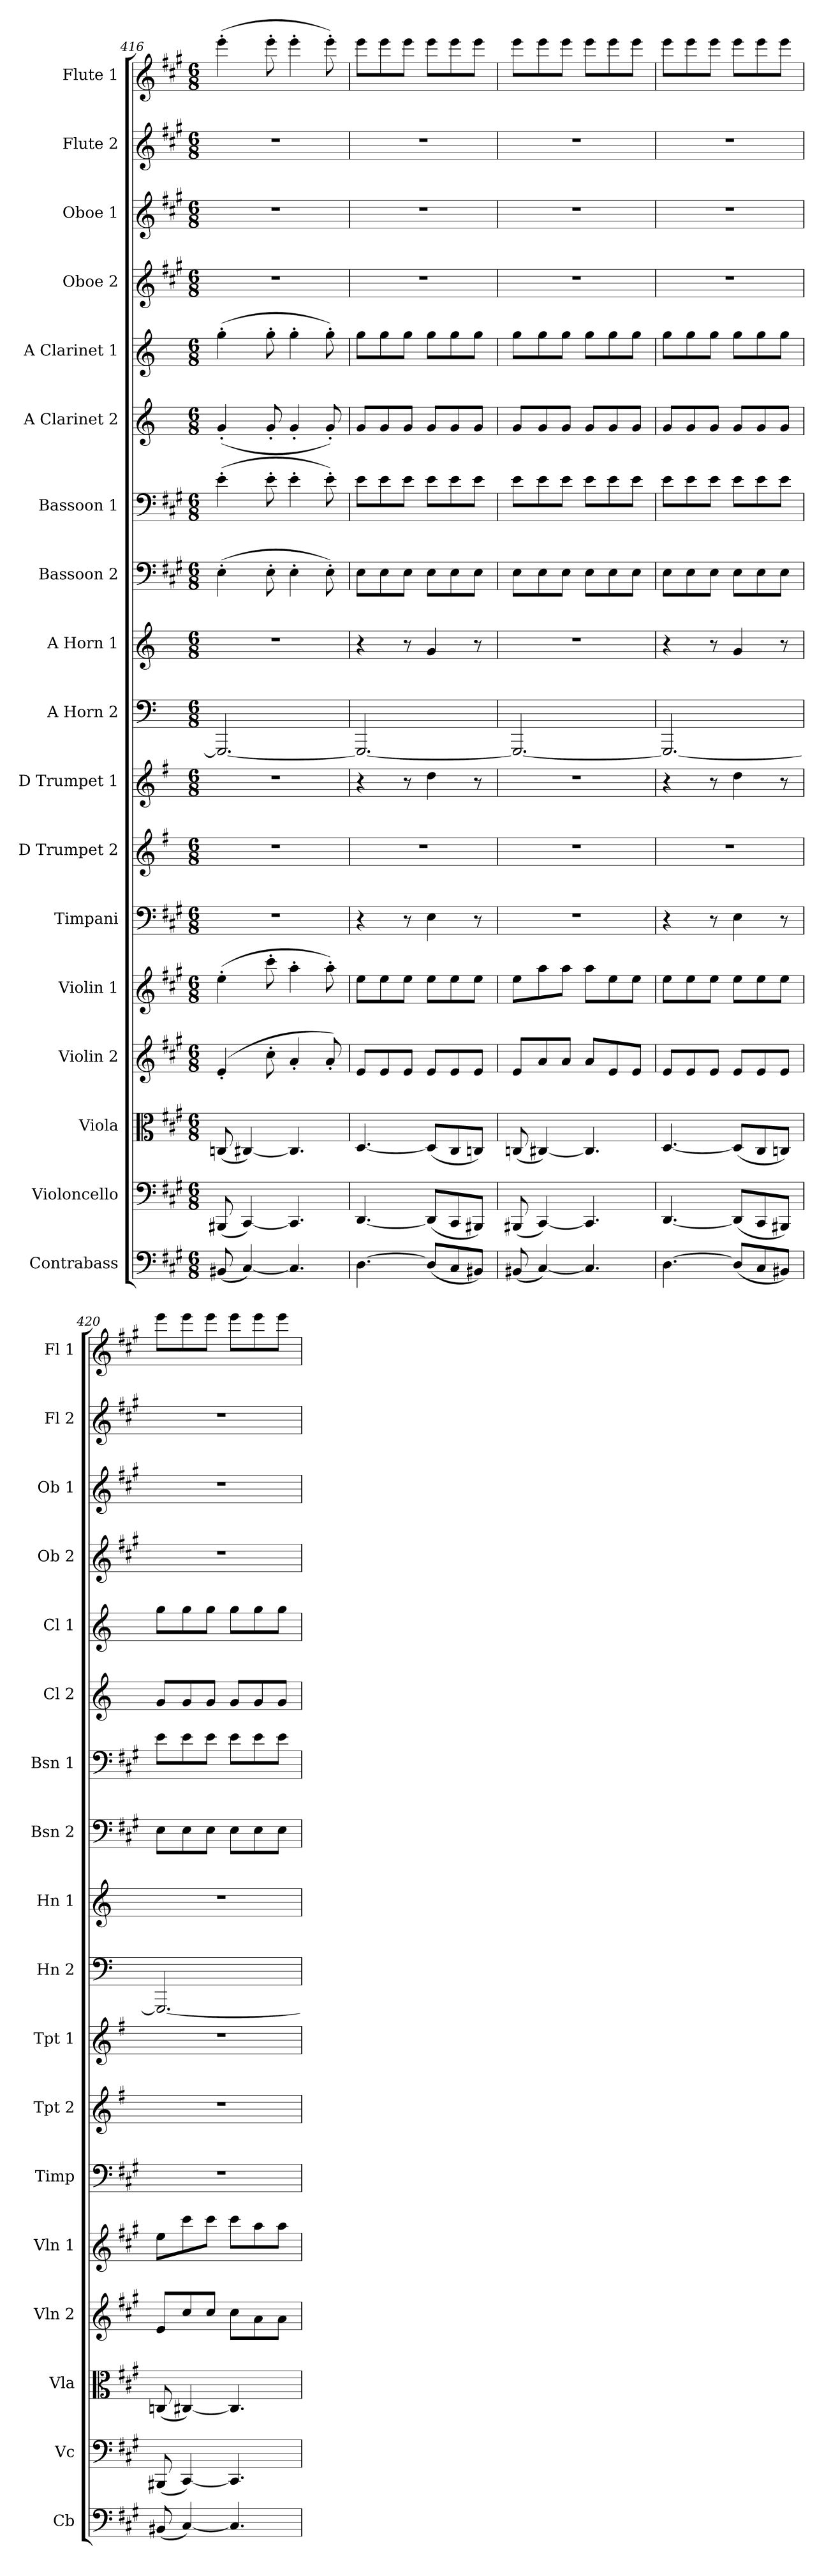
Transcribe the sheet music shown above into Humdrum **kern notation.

**kern	**kern	**kern	**kern	**kern	**kern	**kern	**kern	**kern	**kern	**kern	**kern	**kern	**kern	**kern	**kern	**kern	**kern
*part18	*part17	*part16	*part15	*part14	*part13	*part12	*part11	*part10	*part9	*part8	*part7	*part6	*part5	*part4	*part3	*part2	*part1
*staff18	*staff17	*staff16	*staff15	*staff14	*staff13	*staff12	*staff11	*staff10	*staff9	*staff8	*staff7	*staff6	*staff5	*staff4	*staff3	*staff2	*staff1
*I"Contrabass	*I"Violoncello	*I"Viola	*I"Violin 2	*I"Violin 1	*I"Timpani	*I"D Trumpet 2	*I"D Trumpet 1	*I"A Horn 2	*I"A Horn 1	*I"Bassoon 2	*I"Bassoon 1	*I"A Clarinet 2	*I"A Clarinet 1	*I"Oboe 2	*I"Oboe 1	*I"Flute 2	*I"Flute 1
*I'Cb	*I'Vc	*I'Vla	*I'Vln 2	*I'Vln 1	*I'Timp	*I'Tpt 2	*I'Tpt 1	*I'Hn 2	*I'Hn 1	*I'Bsn 2	*I'Bsn 1	*I'Cl 2	*I'Cl 1	*I'Ob 2	*I'Ob 1	*I'Fl 2	*I'Fl 1
*clefF4	*clefF4	*clefC3	*clefG2	*clefG2	*clefF4	*clefG2	*clefG2	*clefF4	*clefG2	*clefF4	*clefF4	*clefG2	*clefG2	*clefG2	*clefG2	*clefG2	*clefG2
*ITrd7c12	*	*	*	*	*	*ITrd-1c-2	*ITrd-1c-2	*ITrd2c3	*ITrd2c3	*	*	*ITrd2c3	*ITrd2c3	*	*	*	*
*k[f#c#g#]	*k[f#c#g#]	*k[f#c#g#]	*k[f#c#g#]	*k[f#c#g#]	*k[f#c#g#]	*k[f#c#g#]	*k[f#c#g#]	*k[f#c#g#]	*k[f#c#g#]	*k[f#c#g#]	*k[f#c#g#]	*k[f#c#g#]	*k[f#c#g#]	*k[f#c#g#]	*k[f#c#g#]	*k[f#c#g#]	*k[f#c#g#]
*M6/8	*M6/8	*M6/8	*M6/8	*M6/8	*M6/8	*M6/8	*M6/8	*M6/8	*M6/8	*M6/8	*M6/8	*M6/8	*M6/8	*M6/8	*M6/8	*M6/8	*M6/8
=416	=416	=416	=416	=416	=416	=416	=416	=416	=416	=416	=416	=416	=416	=416	=416	=416	=416
(8BBB#X/	(8BBB#X/	(8Cn/	(4e'/	(4ee'\	2.r	2.r	2.r	2.EEE/_	2.r	(4E'\	(4e'\	(4e'/	(4ee'\	2.r	2.r	2.r	(4eee'\
[4CC#/)	[4CC#/)	[4C#X/)	.	.	.	.	.	.	.	.	.	.	.	.	.	.	.
.	.	.	8cc#'\	8ccc#'\	.	.	.	.	.	8E'\	8e'\	8e'/	8ee'\	.	.	.	8eee'\
4.CC#/]	4.CC#/]	4.C#/]	4a'/	4aa'\	.	.	.	.	.	4E'\	4e'\	4e'/	4ee'\	.	.	.	4eee'\
.	.	.	8a'/)	8aa'\)	.	.	.	.	.	8E'\)	8e'\)	8e'/)	8ee'\)	.	.	.	8eee'\)
!!LO:PB:g=z
=417	=417	=417	=417	=417	=417	=417	=417	=417	=417	=417	=417	=417	=417	=417	=417	=417	=417
[4.DD\	[4.DD/	[4.D/	8e/L	8ee\L	4r	2.r	4r	2.EEE/_	4r	8E\L	8e\L	8e/L	8ee\L	2.r	2.r	2.r	8eee\L
.	.	.	8e/	8ee\	.	.	.	.	.	8E\	8e\	8e/	8ee\	.	.	.	8eee\
.	.	.	8e/J	8ee\J	8r	.	8r	.	8r	8E\J	8e\J	8e/J	8ee\J	.	.	.	8eee\J
(8DD/L]	(8DD/L]	(8D/L]	8e/L	8ee\L	4E\	.	4ee\	.	4e/	8E\L	8e\L	8e/L	8ee\L	.	.	.	8eee\L
8CC#/	8CC#/	8C#/	8e/	8ee\	.	.	.	.	.	8E\	8e\	8e/	8ee\	.	.	.	8eee\
8BBB#X/J)	8BBB#X/J)	8Cn/J)	8e/J	8ee\J	8r	.	8r	.	8r	8E\J	8e\J	8e/J	8ee\J	.	.	.	8eee\J
=418	=418	=418	=418	=418	=418	=418	=418	=418	=418	=418	=418	=418	=418	=418	=418	=418	=418
(8BBB#X/	(8BBB#X/	(8Cn/	8e/L	8ee\L	2.r	2.r	2.r	2.EEE/_	2.r	8E\L	8e\L	8e/L	8ee\L	2.r	2.r	2.r	8eee\L
[4CC#/)	[4CC#/)	[4C#X/)	8a/	8aa\	.	.	.	.	.	8E\	8e\	8e/	8ee\	.	.	.	8eee\
.	.	.	8a/J	8aa\J	.	.	.	.	.	8E\J	8e\J	8e/J	8ee\J	.	.	.	8eee\J
4.CC#/]	4.CC#/]	4.C#/]	8a/L	8aa\L	.	.	.	.	.	8E\L	8e\L	8e/L	8ee\L	.	.	.	8eee\L
.	.	.	8e/	8ee\	.	.	.	.	.	8E\	8e\	8e/	8ee\	.	.	.	8eee\
.	.	.	8e/J	8ee\J	.	.	.	.	.	8E\J	8e\J	8e/J	8ee\J	.	.	.	8eee\J
=419	=419	=419	=419	=419	=419	=419	=419	=419	=419	=419	=419	=419	=419	=419	=419	=419	=419
[4.DD\	[4.DD/	[4.D/	8e/L	8ee\L	4r	2.r	4r	2.EEE/_	4r	8E\L	8e\L	8e/L	8ee\L	2.r	2.r	2.r	8eee\L
.	.	.	8e/	8ee\	.	.	.	.	.	8E\	8e\	8e/	8ee\	.	.	.	8eee\
.	.	.	8e/J	8ee\J	8r	.	8r	.	8r	8E\J	8e\J	8e/J	8ee\J	.	.	.	8eee\J
(8DD/L]	(8DD/L]	(8D/L]	8e/L	8ee\L	4E\	.	4ee\	.	4e/	8E\L	8e\L	8e/L	8ee\L	.	.	.	8eee\L
8CC#/	8CC#/	8C#/	8e/	8ee\	.	.	.	.	.	8E\	8e\	8e/	8ee\	.	.	.	8eee\
8BBB#X/J)	8BBB#X/J)	8Cn/J)	8e/J	8ee\J	8r	.	8r	.	8r	8E\J	8e\J	8e/J	8ee\J	.	.	.	8eee\J
=420	=420	=420	=420	=420	=420	=420	=420	=420	=420	=420	=420	=420	=420	=420	=420	=420	=420
(8BBB#X/	(8BBB#X/	(8Cn/	8e/L	8ee\L	2.r	2.r	2.r	2.EEE/_	2.r	8E\L	8e\L	8e/L	8ee\L	2.r	2.r	2.r	8eee\L
[4CC#/)	[4CC#/)	[4C#X/)	8cc#/	8ccc#\	.	.	.	.	.	8E\	8e\	8e/	8ee\	.	.	.	8eee\
.	.	.	8cc#/J	8ccc#\J	.	.	.	.	.	8E\J	8e\J	8e/J	8ee\J	.	.	.	8eee\J
4.CC#/]	4.CC#/]	4.C#/]	8cc#\L	8ccc#\L	.	.	.	.	.	8E\L	8e\L	8e/L	8ee\L	.	.	.	8eee\L
.	.	.	8a\	8aa\	.	.	.	.	.	8E\	8e\	8e/	8ee\	.	.	.	8eee\
.	.	.	8a\J	8aa\J	.	.	.	.	.	8E\J	8e\J	8e/J	8ee\J	.	.	.	8eee\J
=	=	=	=	=	=	=	=	=	=	=	=	=	=	=	=	=	=
*-	*-	*-	*-	*-	*-	*-	*-	*-	*-	*-	*-	*-	*-	*-	*-	*-	*-
